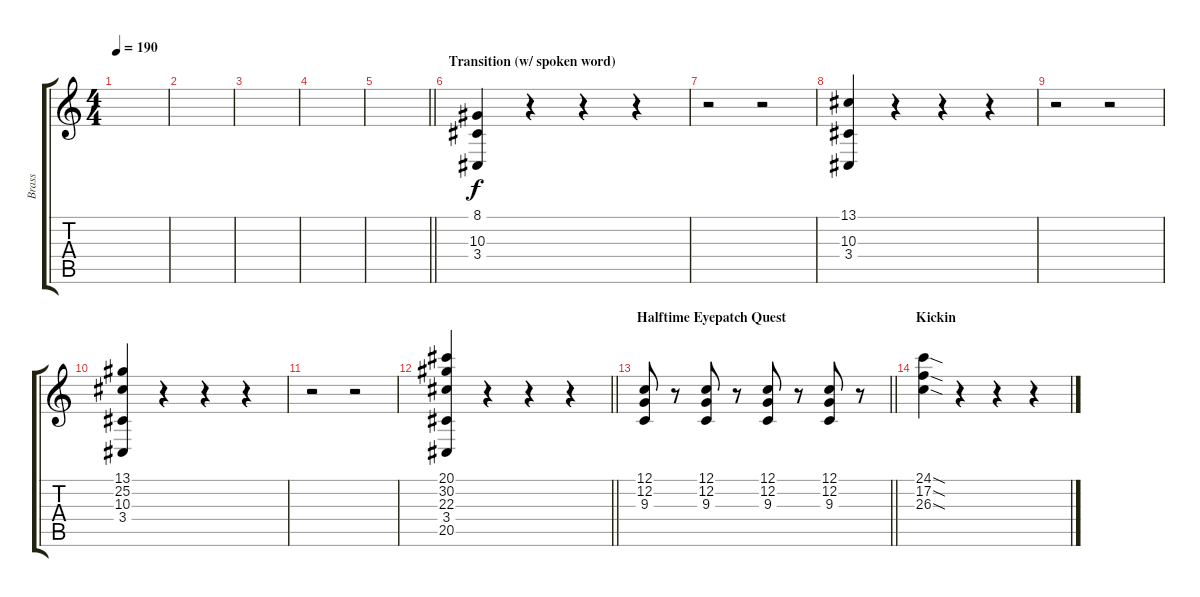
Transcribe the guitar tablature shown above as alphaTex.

\track ("Brass" "Brass") {instrument brasssection}
\staff {score tabs}
\tuning (C4 G3 Eb3 Bb2 F2 C2) {hide}
\ts (4 4)
\tempo 190
\clef g2
\ks c
|
|
|
|
\barLineRight lightlight
|
\section ("" "Transition (w/ spoken word) ")
(8.1 10.3 3.4).4 r.4 r.4 r.4 |
r.2 r.2 |
(13.1 10.3 3.4).4 r.4 r.4 r.4 |
r.2 r.2 |
(13.1 25.2 10.3 3.4).4 r.4 r.4 r.4 |
r.2 r.2 |
\barLineRight lightlight
(20.1 30.2 22.3 3.4 20.5).4 r.4 r.4 r.4 |
\section ("" "Halftime Eyepatch Quest")
\barLineRight lightlight
(12.1 12.2 9.3).8 r.8 (12.1 12.2 9.3).8 r.8 (12.1 12.2 9.3).8 r.8 (12.1 12.2 9.3).8 r.8 |
\section ("" "Kickin")
(24.1{sod} 17.2{sod} 26.3{sod}).4 r.4 r.4 r.4
